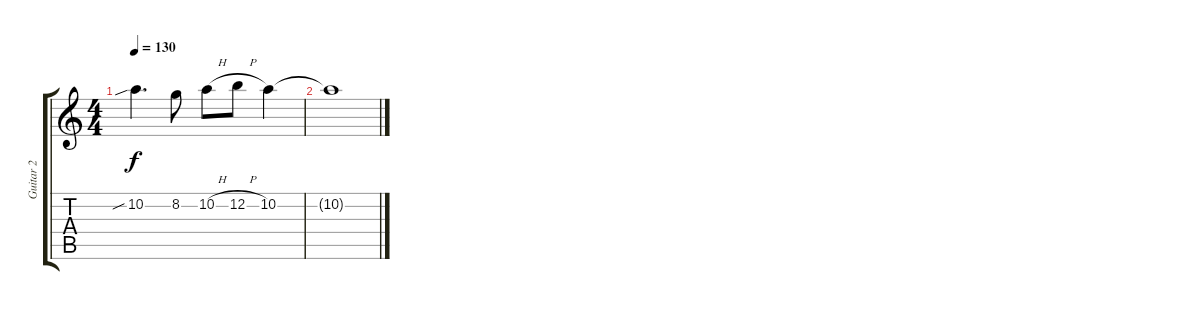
\track ("Guitar 2" "Guitar 2") {instrument distortionguitar}
\staff {score tabs}
\tuning (E4 B3 G3 D3 A2 E2) {hide}
\ts (4 4)
\tempo 130
\clef g2
\ks c
10.2{sib}.4{d dy f} 8.2.8 10.2{h}.8 12.2{h}.8 10.2.4 |
10.2{t}.1
